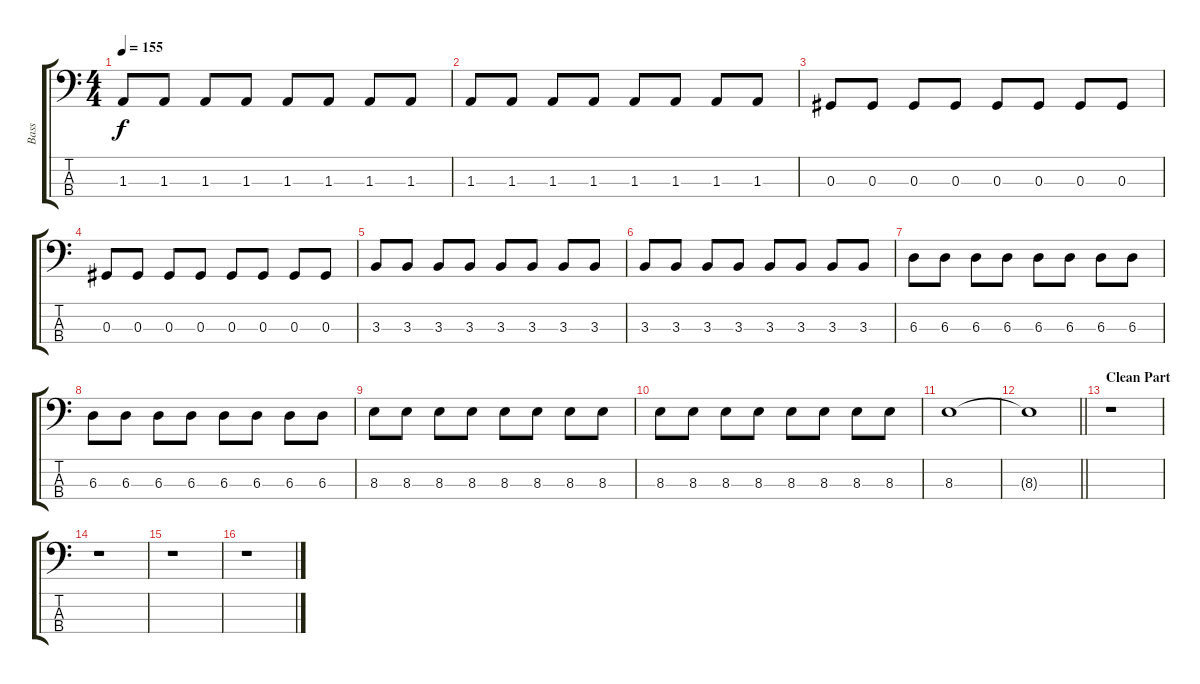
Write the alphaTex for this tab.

\track ("Bass" "Bass") {instrument electricbassfinger}
\staff {score tabs}
\tuning (Gb2 Db2 Ab1 Db1) {hide}
\ts (4 4)
\tempo 155
\clef f4
\ks c
1.3.8{dy f} 1.3.8 1.3.8 1.3.8 1.3.8 1.3.8 1.3.8 1.3.8 |
1.3.8 1.3.8 1.3.8 1.3.8 1.3.8 1.3.8 1.3.8 1.3.8 |
0.3.8 0.3.8 0.3.8 0.3.8 0.3.8 0.3.8 0.3.8 0.3.8 |
0.3.8 0.3.8 0.3.8 0.3.8 0.3.8 0.3.8 0.3.8 0.3.8 |
3.3.8 3.3.8 3.3.8 3.3.8 3.3.8 3.3.8 3.3.8 3.3.8 |
3.3.8 3.3.8 3.3.8 3.3.8 3.3.8 3.3.8 3.3.8 3.3.8 |
6.3.8 6.3.8 6.3.8 6.3.8 6.3.8 6.3.8 6.3.8 6.3.8 |
6.3.8 6.3.8 6.3.8 6.3.8 6.3.8 6.3.8 6.3.8 6.3.8 |
8.3.8 8.3.8 8.3.8 8.3.8 8.3.8 8.3.8 8.3.8 8.3.8 |
8.3.8 8.3.8 8.3.8 8.3.8 8.3.8 8.3.8 8.3.8 8.3.8 |
8.3.1 |
\barLineRight lightlight
8.3{t}.1 |
\section ("" "Clean Part")
r.1 |
r.1 |
r.1 |
r.1
